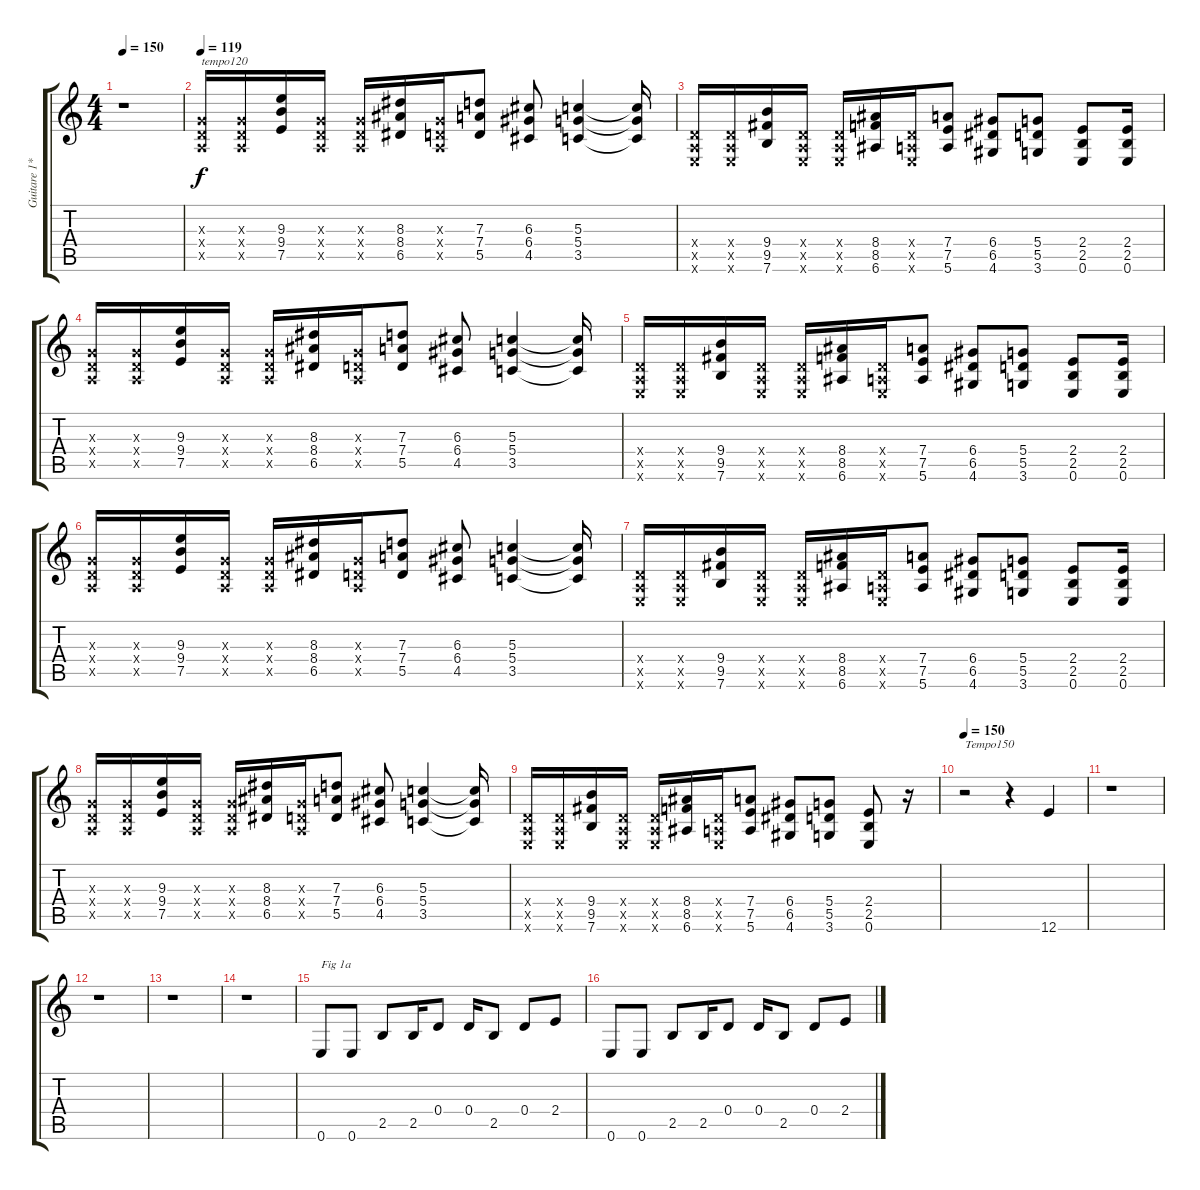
\track ("Guitare 1*" "Guitare 1*") {instrument distortionguitar}
\staff {score tabs}
\tuning (E4 B3 G3 D3 A2 E2) {hide}
\ts (4 4)
\tempo 150
\tempo 130
\tempo 150
\clef g2
\ks c
r.1{dy f instrument distortionguitar} |
\tempo 119
(0.3{x} 0.4{x} 0.5{x}).16{txt "tempo120"} (0.3{x} 0.4{x} 0.5{x}).16 (9.3 9.4 7.5).16 (0.3{x} 0.4{x} 0.5{x}).16 (0.3{x} 0.4{x} 0.5{x}).16 (8.3 8.4 6.5).16 (0.3{x} 0.4{x} 0.5{x}).16 (7.3 7.4 5.5).8 (6.3 6.4 4.5).8 (5.3 5.4 3.5).4 (5.3{t} 5.4{t} 3.5{t}).16 |
(0.4{x} 0.5{x} 0.6{x}).16 (0.4{x} 0.5{x} 0.6{x}).16 (9.4 9.5 7.6).16 (0.4{x} 0.5{x} 0.6{x}).16 (0.4{x} 0.5{x} 0.6{x}).16 (8.4 8.5 6.6).16 (0.4{x} 0.5{x} 0.6{x}).16 (7.4 7.5 5.6).8 (6.4 6.5 4.6).8 (5.4 5.5 3.6).8 (2.4 2.5 0.6).8 (2.4 2.5 0.6).16 |
(0.3{x} 0.4{x} 0.5{x}).16 (0.3{x} 0.4{x} 0.5{x}).16 (9.3 9.4 7.5).16 (0.3{x} 0.4{x} 0.5{x}).16 (0.3{x} 0.4{x} 0.5{x}).16 (8.3 8.4 6.5).16 (0.3{x} 0.4{x} 0.5{x}).16 (7.3 7.4 5.5).8 (6.3 6.4 4.5).8 (5.3 5.4 3.5).4 (5.3{t} 5.4{t} 3.5{t}).16 |
(0.4{x} 0.5{x} 0.6{x}).16 (0.4{x} 0.5{x} 0.6{x}).16 (9.4 9.5 7.6).16 (0.4{x} 0.5{x} 0.6{x}).16 (0.4{x} 0.5{x} 0.6{x}).16 (8.4 8.5 6.6).16 (0.4{x} 0.5{x} 0.6{x}).16 (7.4 7.5 5.6).8 (6.4 6.5 4.6).8 (5.4 5.5 3.6).8 (2.4 2.5 0.6).8 (2.4 2.5 0.6).16 |
(0.3{x} 0.4{x} 0.5{x}).16 (0.3{x} 0.4{x} 0.5{x}).16 (9.3 9.4 7.5).16 (0.3{x} 0.4{x} 0.5{x}).16 (0.3{x} 0.4{x} 0.5{x}).16 (8.3 8.4 6.5).16 (0.3{x} 0.4{x} 0.5{x}).16 (7.3 7.4 5.5).8 (6.3 6.4 4.5).8 (5.3 5.4 3.5).4 (5.3{t} 5.4{t} 3.5{t}).16 |
(0.4{x} 0.5{x} 0.6{x}).16 (0.4{x} 0.5{x} 0.6{x}).16 (9.4 9.5 7.6).16 (0.4{x} 0.5{x} 0.6{x}).16 (0.4{x} 0.5{x} 0.6{x}).16 (8.4 8.5 6.6).16 (0.4{x} 0.5{x} 0.6{x}).16 (7.4 7.5 5.6).8 (6.4 6.5 4.6).8 (5.4 5.5 3.6).8 (2.4 2.5 0.6).8 (2.4 2.5 0.6).16 |
(0.3{x} 0.4{x} 0.5{x}).16 (0.3{x} 0.4{x} 0.5{x}).16 (9.3 9.4 7.5).16 (0.3{x} 0.4{x} 0.5{x}).16 (0.3{x} 0.4{x} 0.5{x}).16 (8.3 8.4 6.5).16 (0.3{x} 0.4{x} 0.5{x}).16 (7.3 7.4 5.5).8 (6.3 6.4 4.5).8 (5.3 5.4 3.5).4 (5.3{t} 5.4{t} 3.5{t}).16 |
(0.4{x} 0.5{x} 0.6{x}).16 (0.4{x} 0.5{x} 0.6{x}).16 (9.4 9.5 7.6).16 (0.4{x} 0.5{x} 0.6{x}).16 (0.4{x} 0.5{x} 0.6{x}).16 (8.4 8.5 6.6).16 (0.4{x} 0.5{x} 0.6{x}).16 (7.4 7.5 5.6).8 (6.4 6.5 4.6).8 (5.4 5.5 3.6).8 (2.4 2.5 0.6).8 r.16 |
\tempo 150
r.2{txt "Tempo150"} r.4 12.6.4 |
r.1 |
r.1 |
r.1 |
r.1 |
0.6.8{txt "Fig 1a"} 0.6.8 2.5.8 2.5.16 0.4.8 0.4.16 2.5.8 0.4.8 2.4.8 |
0.6.8 0.6.8 2.5.8 2.5.16 0.4.8 0.4.16 2.5.8 0.4.8 2.4.8
